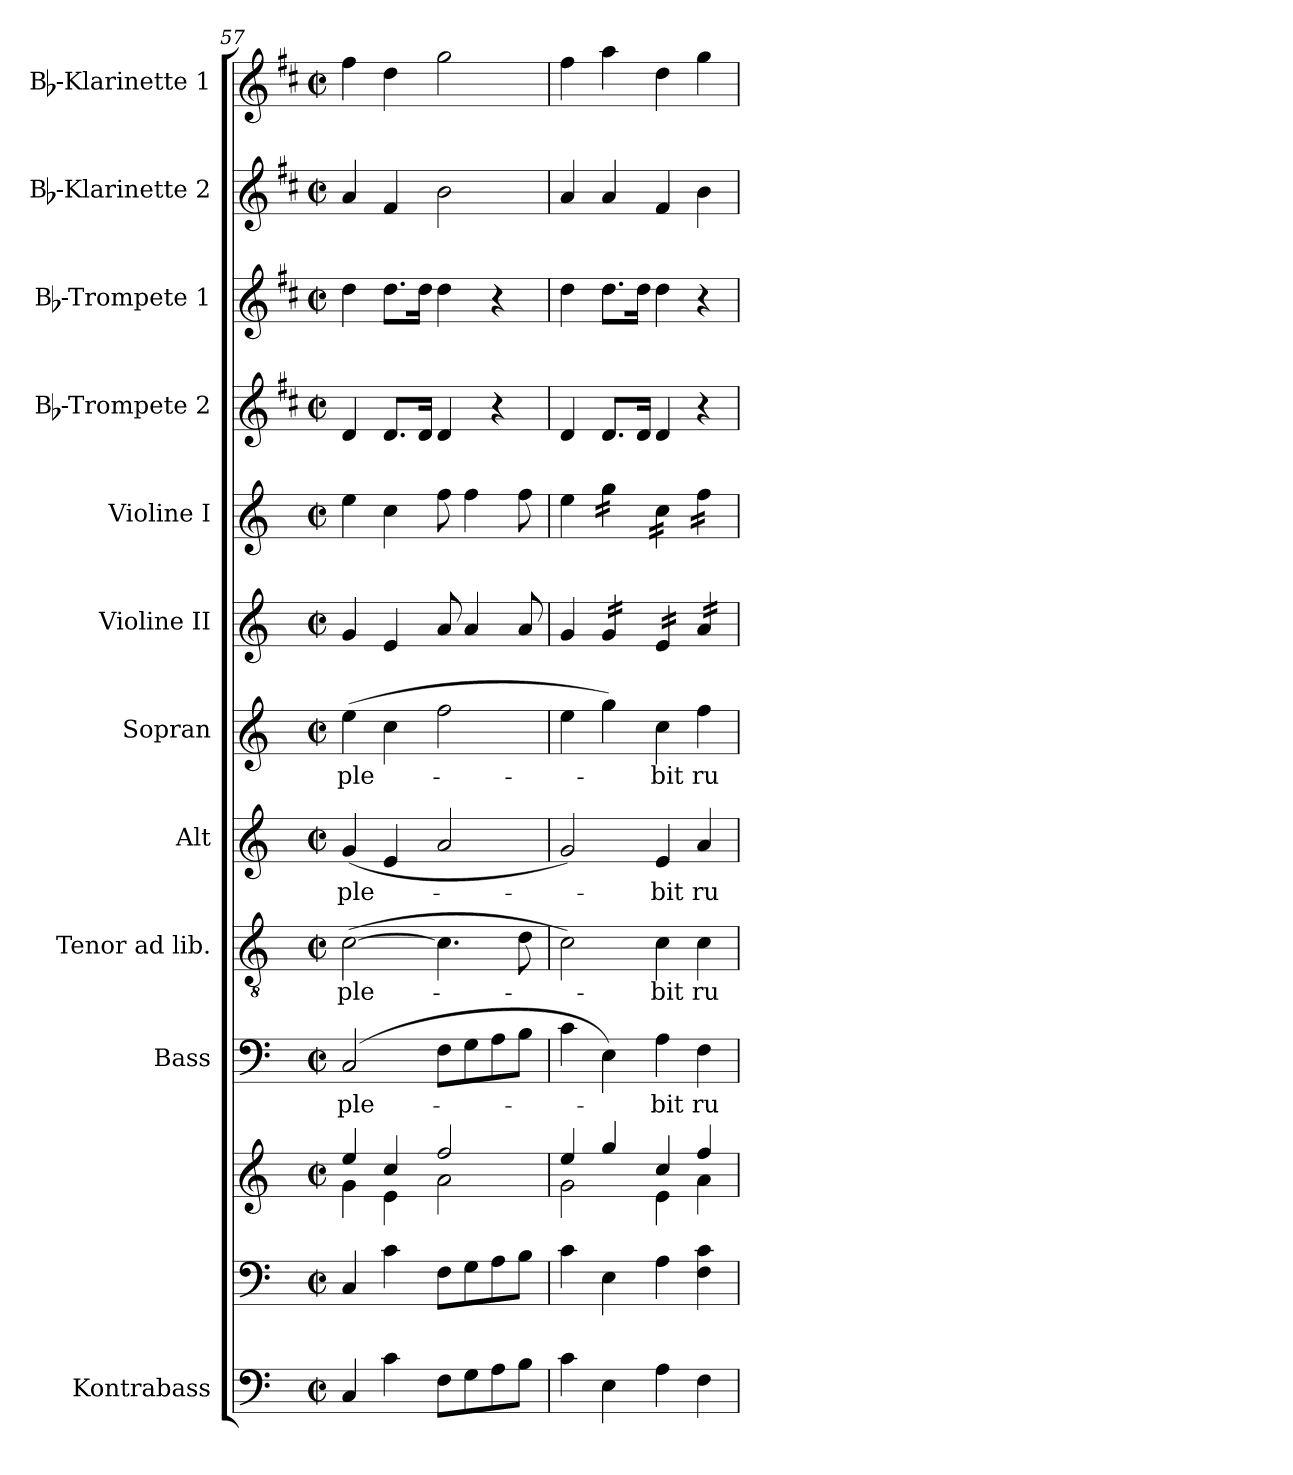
**kern	**kern	**kern	**kern	**text	**kern	**text	**kern	**text	**kern	**text	**kern	**kern	**kern	**kern	**kern	**kern
*part12	*part11	*part11	*part10	*part10	*part9	*part9	*part8	*part8	*part7	*part7	*part6	*part5	*part4	*part3	*part2	*part1
*staff13	*staff12	*staff11	*staff10	*staff10	*staff9	*staff9	*staff8	*staff8	*staff7	*staff7	*staff6	*staff5	*staff4	*staff3	*staff2	*staff1
*I"Kontrabass	*	*	*I"Bass	*	*I"Tenor ad lib.	*	*I"Alt	*	*I"Sopran	*	*I"Violine II	*I"Violine I	*I"Bb-Trompete 2	*I"Bb-Trompete 1	*I"Bb-Klarinette 2	*I"Bb-Klarinette 1
*I'Kb.	*	*	*I'B.	*	*I'T.	*	*I'A.	*	*I'S.	*	*I'Vl. II	*I'Vl. I	*I'Bb Trp. 2	*I'Bb Trp. 1	*I'Bb Kl. 2	*I'Bb Kl. 1
*clefF4	*clefF4	*clefG2	*clefF4	*	*clefGv2	*	*clefG2	*	*clefG2	*	*clefG2	*clefG2	*clefG2	*clefG2	*clefG2	*clefG2
*ITrd7c12	*	*	*	*	*	*	*	*	*	*	*	*	*ITrd1c2	*ITrd1c2	*ITrd1c2	*ITrd1c2
*k[]	*k[]	*k[]	*k[]	*	*k[]	*	*k[]	*	*k[]	*	*k[]	*k[]	*k[]	*k[]	*k[]	*k[]
*C:	*C:	*C:	*C:	*	*C:	*	*C:	*	*C:	*	*C:	*C:	*C:	*C:	*C:	*C:
*M2/2	*M2/2	*M2/2	*M2/2	*	*M2/2	*	*M2/2	*	*M2/2	*	*M2/2	*M2/2	*M2/2	*M2/2	*M2/2	*M2/2
*met(c|)	*met(c|)	*met(c|)	*met(c|)	*	*met(c|)	*	*met(c|)	*	*met(c|)	*	*met(c|)	*met(c|)	*met(c|)	*met(c|)	*met(c|)	*met(c|)
=57	=57	=57	=57	=57	=57	=57	=57	=57	=57	=57	=57	=57	=57	=57	=57	=57
*	*	*^	*	*	*	*	*	*	*	*	*	*	*	*	*	*
!	!	!	!	!	!LO:LY:b	!	!LO:LY:b	!	!LO:LY:b	!	!LO:LY:b	!	!	!	!	!	!
4CC/	4C/	4ee/	4g\	(2C/	-ple-	(>[2c\	-ple-	(<4g/	-ple-	(>4ee\	-ple-	4g/	4ee\	4c/	4cc\	4g/	4ee\
4C\	4c\	4cc/	4e\	.	.	.	.	4e/	.	4cc\	.	4e/	4cc\	8.c/L	8.cc\L	4e/	4cc\
.	.	.	.	.	.	.	.	.	.	.	.	.	.	16c/Jk	16cc\Jk	.	.
8FF\L	8F\L	2ff/	2a\	8F\L	.	4.c\]	.	2a/	.	2ff\	.	8a/	8ff\	4c/	4cc\	2a\	2ff\
8GG\	8G\	.	.	8G\	.	.	.	.	.	.	.	4a/	4ff\	.	.	.	.
8AA\	8A\	.	.	8A\	.	.	.	.	.	.	.	.	.	4r	4r	.	.
8BB\J	8B\J	.	.	8B\J	.	8d\	.	.	.	.	.	8a/	8ff\	.	.	.	.
=58	=58	=58	=58	=58	=58	=58	=58	=58	=58	=58	=58	=58	=58	=58	=58	=58	=58
4C\	4c\	4ee/	2g\	4c\	.	2c\)	.	2g/)	.	4ee\	.	4g/	4ee\	4c/	4cc\	4g/	4ee\
*	*	*	*	*	*	*	*	*	*	*	*	*tremolo	*	*	*	*	*
*	*	*	*	*	*	*	*	*	*	*	*	*	*tremolo	*	*	*	*
4EE\	4E\	4gg/	.	4E\)	.	.	.	.	.	4gg\)	.	16g/LL	16gg\LL	8.c/L	8.cc\L	4g/	4gg\
.	.	.	.	.	.	.	.	.	.	.	.	16g/	16gg\	.	.	.	.
.	.	.	.	.	.	.	.	.	.	.	.	16g/	16gg\	.	.	.	.
.	.	.	.	.	.	.	.	.	.	.	.	16g/JJ	16gg\JJ	16c/Jk	16cc\Jk	.	.
!	!	!	!	!	!LO:LY:b	!	!LO:LY:b	!	!LO:LY:b	!	!LO:LY:b	!	!	!	!	!	!
4AA\	4A\	4cc/	4e\	4A\	-bit	4c\	-bit	4e/	-bit	4cc\	-bit	16e/LL	16cc\LL	4c/	4cc\	4e/	4cc\
.	.	.	.	.	.	.	.	.	.	.	.	16e/	16cc\	.	.	.	.
.	.	.	.	.	.	.	.	.	.	.	.	16e/	16cc\	.	.	.	.
.	.	.	.	.	.	.	.	.	.	.	.	16e/JJ	16cc\JJ	.	.	.	.
!	!	!	!	!	!LO:LY:b	!	!LO:LY:b	!	!LO:LY:b	!	!LO:LY:b	!	!	!	!	!	!
4FF\	4F\ 4c\	4ff/	4a\	4F\	ru-	4c\	ru-	4a/	ru-	4ff\	ru-	16a/LL	16ff\LL	4r	4r	4a\	4ff\
.	.	.	.	.	.	.	.	.	.	.	.	16a/	16ff\	.	.	.	.
.	.	.	.	.	.	.	.	.	.	.	.	16a/	16ff\	.	.	.	.
.	.	.	.	.	.	.	.	.	.	.	.	16a/JJ	16ff\JJ	.	.	.	.
*	*	*	*	*	*	*	*	*	*	*	*	*	*Xtremolo	*	*	*	*
*	*	*	*	*	*	*	*	*	*	*	*	*Xtremolo	*	*	*	*	*
*	*	*v	*v	*	*	*	*	*	*	*	*	*	*	*	*	*	*
=	=	=	=	=	=	=	=	=	=	=	=	=	=	=	=	=
*-	*-	*-	*-	*-	*-	*-	*-	*-	*-	*-	*-	*-	*-	*-	*-	*-
